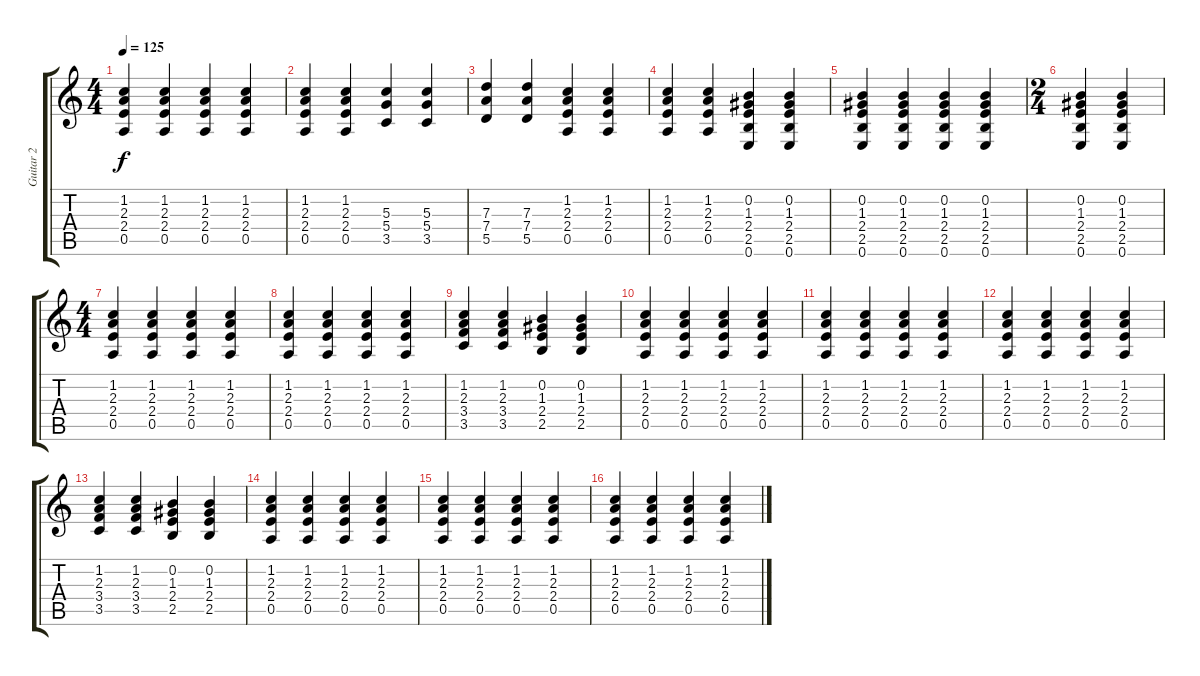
\track ("Guitar 2" "Guitar 2") {instrument overdrivenguitar}
\staff {score tabs}
\tuning (E4 B3 G3 D3 A2 E2) {hide}
\ts (4 4)
\tempo 125
\clef g2
\ks c
(1.2 2.3 2.4 0.5).4{dy f} (1.2 2.3 2.4 0.5).4 (1.2 2.3 2.4 0.5).4 (1.2 2.3 2.4 0.5).4 |
(1.2 2.3 2.4 0.5).4 (1.2 2.3 2.4 0.5).4 (5.3 5.4 3.5).4 (5.3 5.4 3.5).4 |
(7.3 7.4 5.5).4 (7.3 7.4 5.5).4 (1.2 2.3 2.4 0.5).4 (1.2 2.3 2.4 0.5).4 |
(1.2 2.3 2.4 0.5).4 (1.2 2.3 2.4 0.5).4 (0.2 1.3 2.4 2.5 0.6).4 (0.2 1.3 2.4 2.5 0.6).4 |
(0.2 1.3 2.4 2.5 0.6).4 (0.2 1.3 2.4 2.5 0.6).4 (0.2 1.3 2.4 2.5 0.6).4 (0.2 1.3 2.4 2.5 0.6).4 |
\ts (2 4)
(0.2 1.3 2.4 2.5 0.6).4 (0.2 1.3 2.4 2.5 0.6).4 |
\ts (4 4)
(1.2 2.3 2.4 0.5).4 (1.2 2.3 2.4 0.5).4 (1.2 2.3 2.4 0.5).4 (1.2 2.3 2.4 0.5).4 |
(1.2 2.3 2.4 0.5).4 (1.2 2.3 2.4 0.5).4 (1.2 2.3 2.4 0.5).4 (1.2 2.3 2.4 0.5).4 |
(1.2 2.3 3.4 3.5).4 (1.2 2.3 3.4 3.5).4 (0.2 1.3 2.4 2.5).4 (0.2 1.3 2.4 2.5).4 |
(1.2 2.3 2.4 0.5).4 (1.2 2.3 2.4 0.5).4 (1.2 2.3 2.4 0.5).4 (1.2 2.3 2.4 0.5).4 |
(1.2 2.3 2.4 0.5).4 (1.2 2.3 2.4 0.5).4 (1.2 2.3 2.4 0.5).4 (1.2 2.3 2.4 0.5).4 |
(1.2 2.3 2.4 0.5).4 (1.2 2.3 2.4 0.5).4 (1.2 2.3 2.4 0.5).4 (1.2 2.3 2.4 0.5).4 |
(1.2 2.3 3.4 3.5).4 (1.2 2.3 3.4 3.5).4 (0.2 1.3 2.4 2.5).4 (0.2 1.3 2.4 2.5).4 |
(1.2 2.3 2.4 0.5).4 (1.2 2.3 2.4 0.5).4 (1.2 2.3 2.4 0.5).4 (1.2 2.3 2.4 0.5).4 |
(1.2 2.3 2.4 0.5).4 (1.2 2.3 2.4 0.5).4 (1.2 2.3 2.4 0.5).4 (1.2 2.3 2.4 0.5).4 |
(1.2 2.3 2.4 0.5).4 (1.2 2.3 2.4 0.5).4 (1.2 2.3 2.4 0.5).4 (1.2 2.3 2.4 0.5).4
